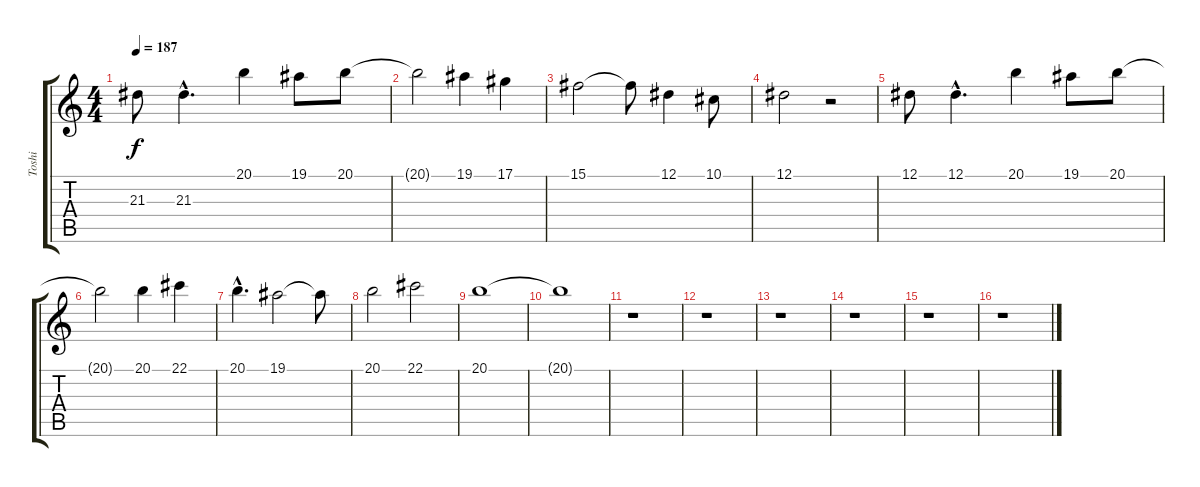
\track ("Toshi" "Toshi") {instrument tenorsax}
\staff {score tabs}
\tuning (Eb4 Bb3 Gb3 Db3 Ab2 Eb2) {hide}
\ts (4 4)
\tempo 187
\clef g2
\ks c
21.3.8{dy f} 21.3{hac}.4{d} 20.1.4 19.1.8 20.1.8 |
20.1{t}.2 19.1.4 17.1.4 |
15.1.2 15.1{t}.8 12.1.4 10.1.8 |
12.1.2 r.2 |
12.1.8 12.1{hac}.4{d} 20.1.4 19.1.8 20.1.8 |
20.1{t}.2 20.1.4 22.1.4 |
20.1{hac}.4{d} 19.1.2 19.1{t}.8 |
20.1.2 22.1.2 |
20.1.1 |
20.1{t}.1 |
r.1 |
r.1 |
r.1 |
r.1 |
r.1 |
r.1
